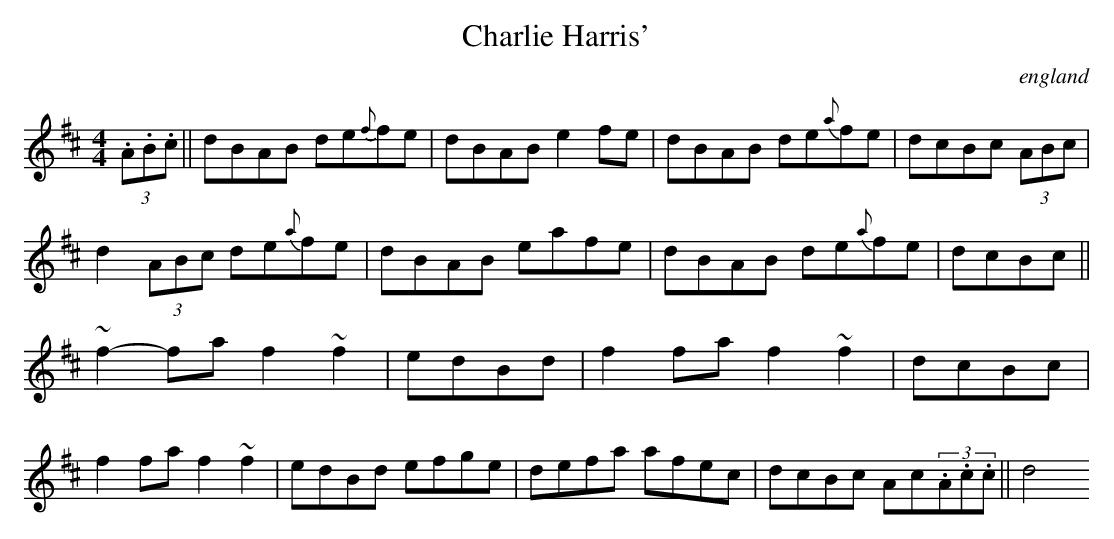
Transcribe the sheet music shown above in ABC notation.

X:1
T:Charlie Harris'
O:england
M:4/4
K:D
(3.A.B.c || dBAB de{f}fe | dBAB e2fe | dBAB de{a}fe | dcBc +E2A2+ (3ABc |
d2(3ABc de{a}fe | dBAB eafe | dBAB de{a}fe | dcBc +E4A4+ ||
~f2-fa f2~f2 | edBd +e2c2++e2c2+ | f2fa f2~f2 | dcBc +E2A2++E2A2+ |
f2fa f2~f2 | edBd efge | defa afec | dcBc Ac(3.A.c.c || d4
